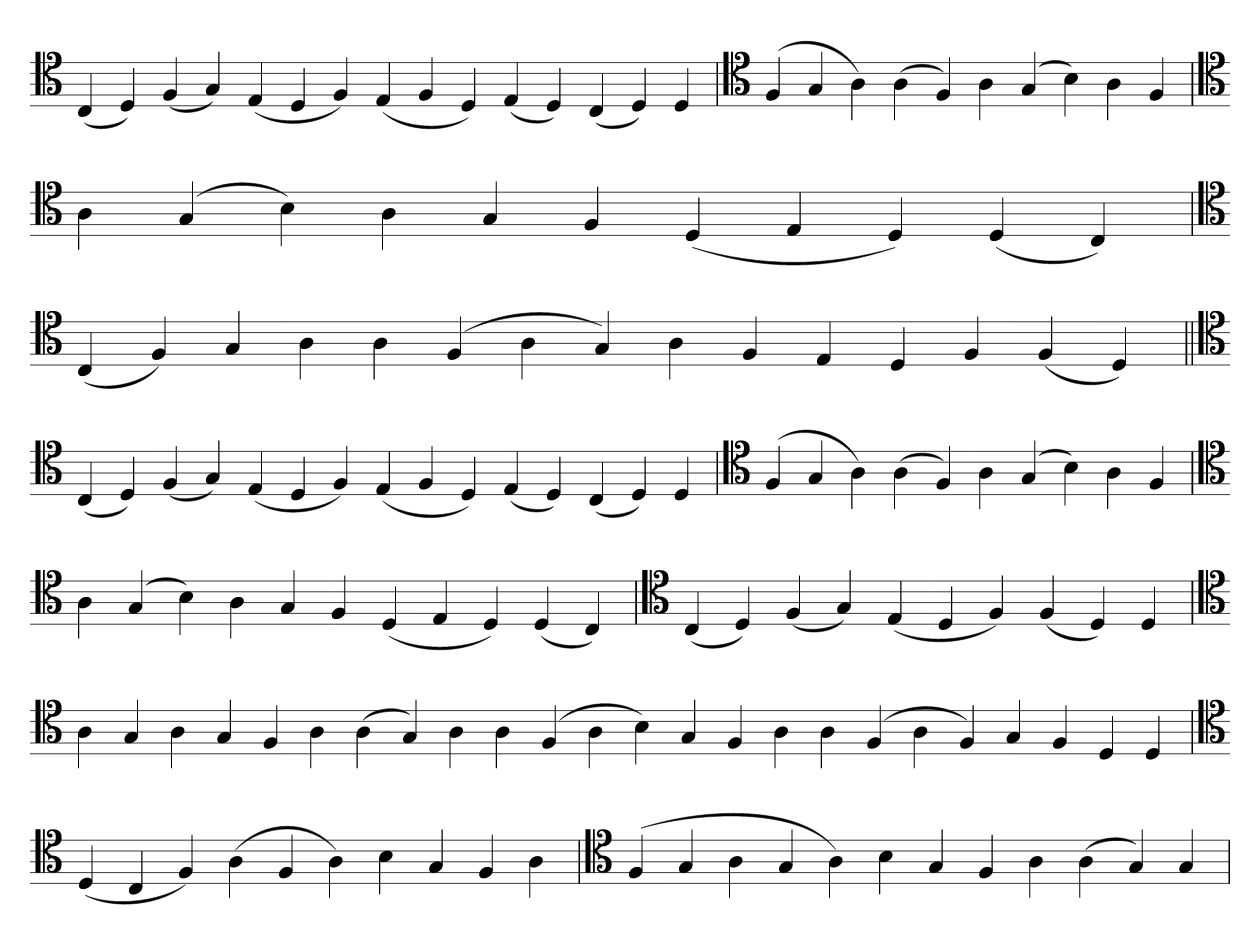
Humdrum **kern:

**kern
*part1
*staff1
*clefC4
=
(4C
4D)
(4F
4G)
(4E
4D
4F)
(4E
4F
4D)
(4E
4D)
(4C
4D)
4D
='
*clefC4
(4F
4G
4A)
(4A
4F)
4A
(4G
4B)
4A
4F
=`
*clefC4
4A
(4G
4B)
4A
4G
4F
(4D
4E
4D)
(4D
4C)
=`
*clefC4
(4C
4F)
4G
4A
4A
(4F
4A
4G)
4A
4F
4E
4D
4F
(4F
4D)
=||
*clefC4
(4C
4D)
(4F
4G)
(4E
4D
4F)
(4E
4F
4D)
(4E
4D)
(4C
4D)
4D
=`
*clefC4
(4F
4G
4A)
(4A
4F)
4A
(4G
4B)
4A
4F
=`
*clefC4
4A
(4G
4B)
4A
4G
4F
(4D
4E
4D)
(4D
4C)
=`
*clefC4
(4C
4D)
(4F
4G)
(4E
4D
4F)
(4F
4D)
4D
=
*clefC4
4A
4G
4A
4G
4F
4A
(4A
4G)
4A
4A
(4F
4A
4B)
4G
4F
4A
4A
(4F
4A
4F)
4G
4F
4D
4D
='
*clefC4
(4D
4C
4F)
(4A
4F
4A)
4B
4G
4F
4A
=`
*clefC4
(4F
4G
4A
4G
4A)
4B
4G
4F
4A
(4A
4G)
4G
=`
*-
